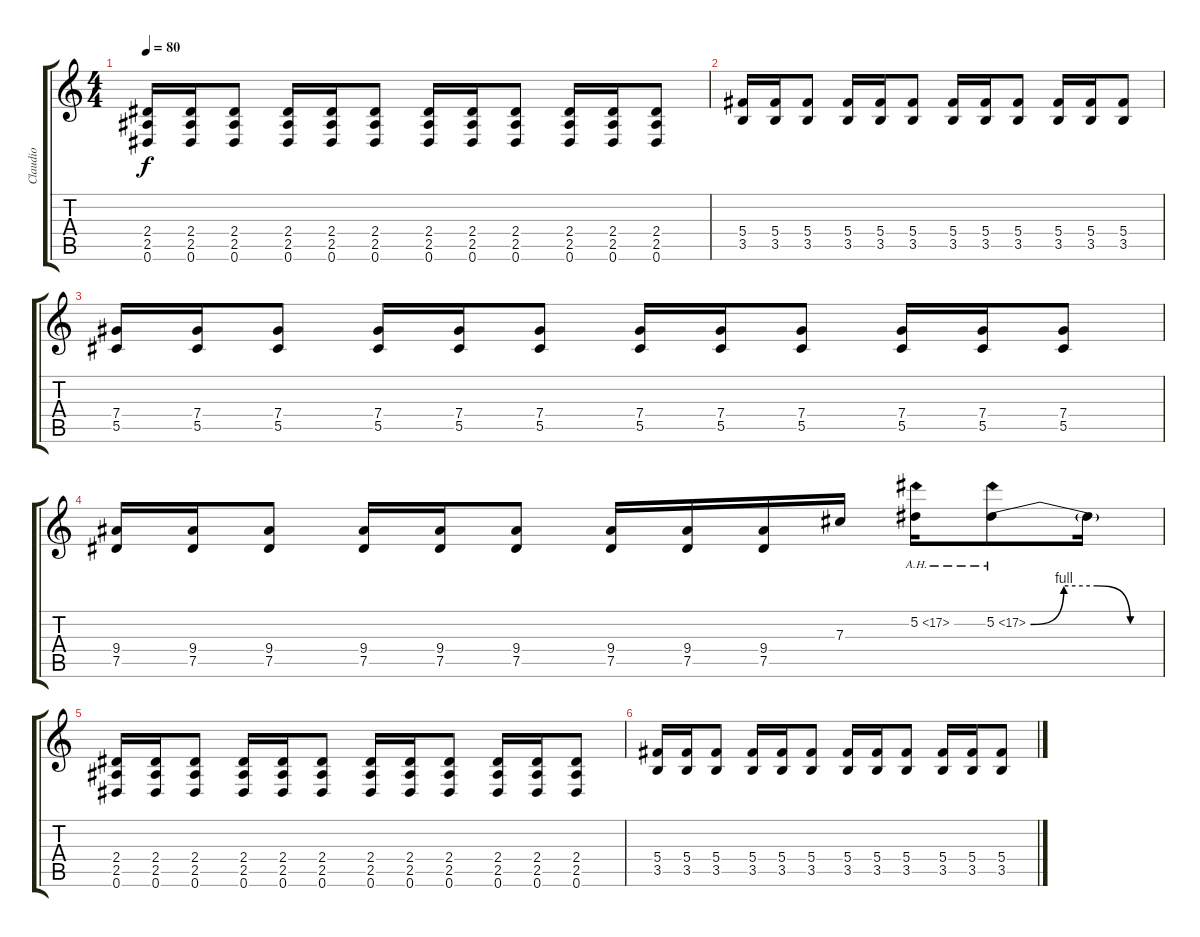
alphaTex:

\track ("Claudio" "Claudio") {instrument overdrivenguitar}
\staff {score tabs}
\tuning (Eb4 Bb3 Gb3 Db3 Ab2 Eb2) {hide}
\ts (4 4)
\tempo 80
\clef g2
\ks c
(2.4 2.5 0.6).16{dy f volume 4} (2.4 2.5 0.6).16 (2.4 2.5 0.6).8 (2.4 2.5 0.6).16 (2.4 2.5 0.6).16 (2.4 2.5 0.6).8 (2.4 2.5 0.6).16 (2.4 2.5 0.6).16 (2.4 2.5 0.6).8 (2.4 2.5 0.6).16 (2.4 2.5 0.6).16 (2.4 2.5 0.6).8 |
(5.4 3.5).16 (5.4 3.5).16 (5.4 3.5).8 (5.4 3.5).16 (5.4 3.5).16 (5.4 3.5).8 (5.4 3.5).16 (5.4 3.5).16 (5.4 3.5).8 (5.4 3.5).16 (5.4 3.5).16 (5.4 3.5).8 |
(7.4 5.5).16 (7.4 5.5).16 (7.4 5.5).8 (7.4 5.5).16 (7.4 5.5).16 (7.4 5.5).8 (7.4 5.5).16 (7.4 5.5).16 (7.4 5.5).8 (7.4 5.5).16 (7.4 5.5).16 (7.4 5.5).8 |
(9.4 7.5).16 (9.4 7.5).16 (9.4 7.5).8 (9.4 7.5).16 (9.4 7.5).16 (9.4 7.5).8 (9.4 7.5).16 (9.4 7.5).16 (9.4 7.5).16 7.3.16 5.2{ah 12}.16 5.2{be (custom 0 0 15 4 30 4 45 0 60 0) ah 12}.8 5.2{t}.16 |
(2.4 2.5 0.6).16{volume 0} (2.4 2.5 0.6).16 (2.4 2.5 0.6).8 (2.4 2.5 0.6).16 (2.4 2.5 0.6).16 (2.4 2.5 0.6).8 (2.4 2.5 0.6).16 (2.4 2.5 0.6).16 (2.4 2.5 0.6).8 (2.4 2.5 0.6).16 (2.4 2.5 0.6).16 (2.4 2.5 0.6).8 |
(5.4 3.5).16 (5.4 3.5).16 (5.4 3.5).8 (5.4 3.5).16 (5.4 3.5).16 (5.4 3.5).8 (5.4 3.5).16 (5.4 3.5).16 (5.4 3.5).8 (5.4 3.5).16 (5.4 3.5).16 (5.4 3.5).8
